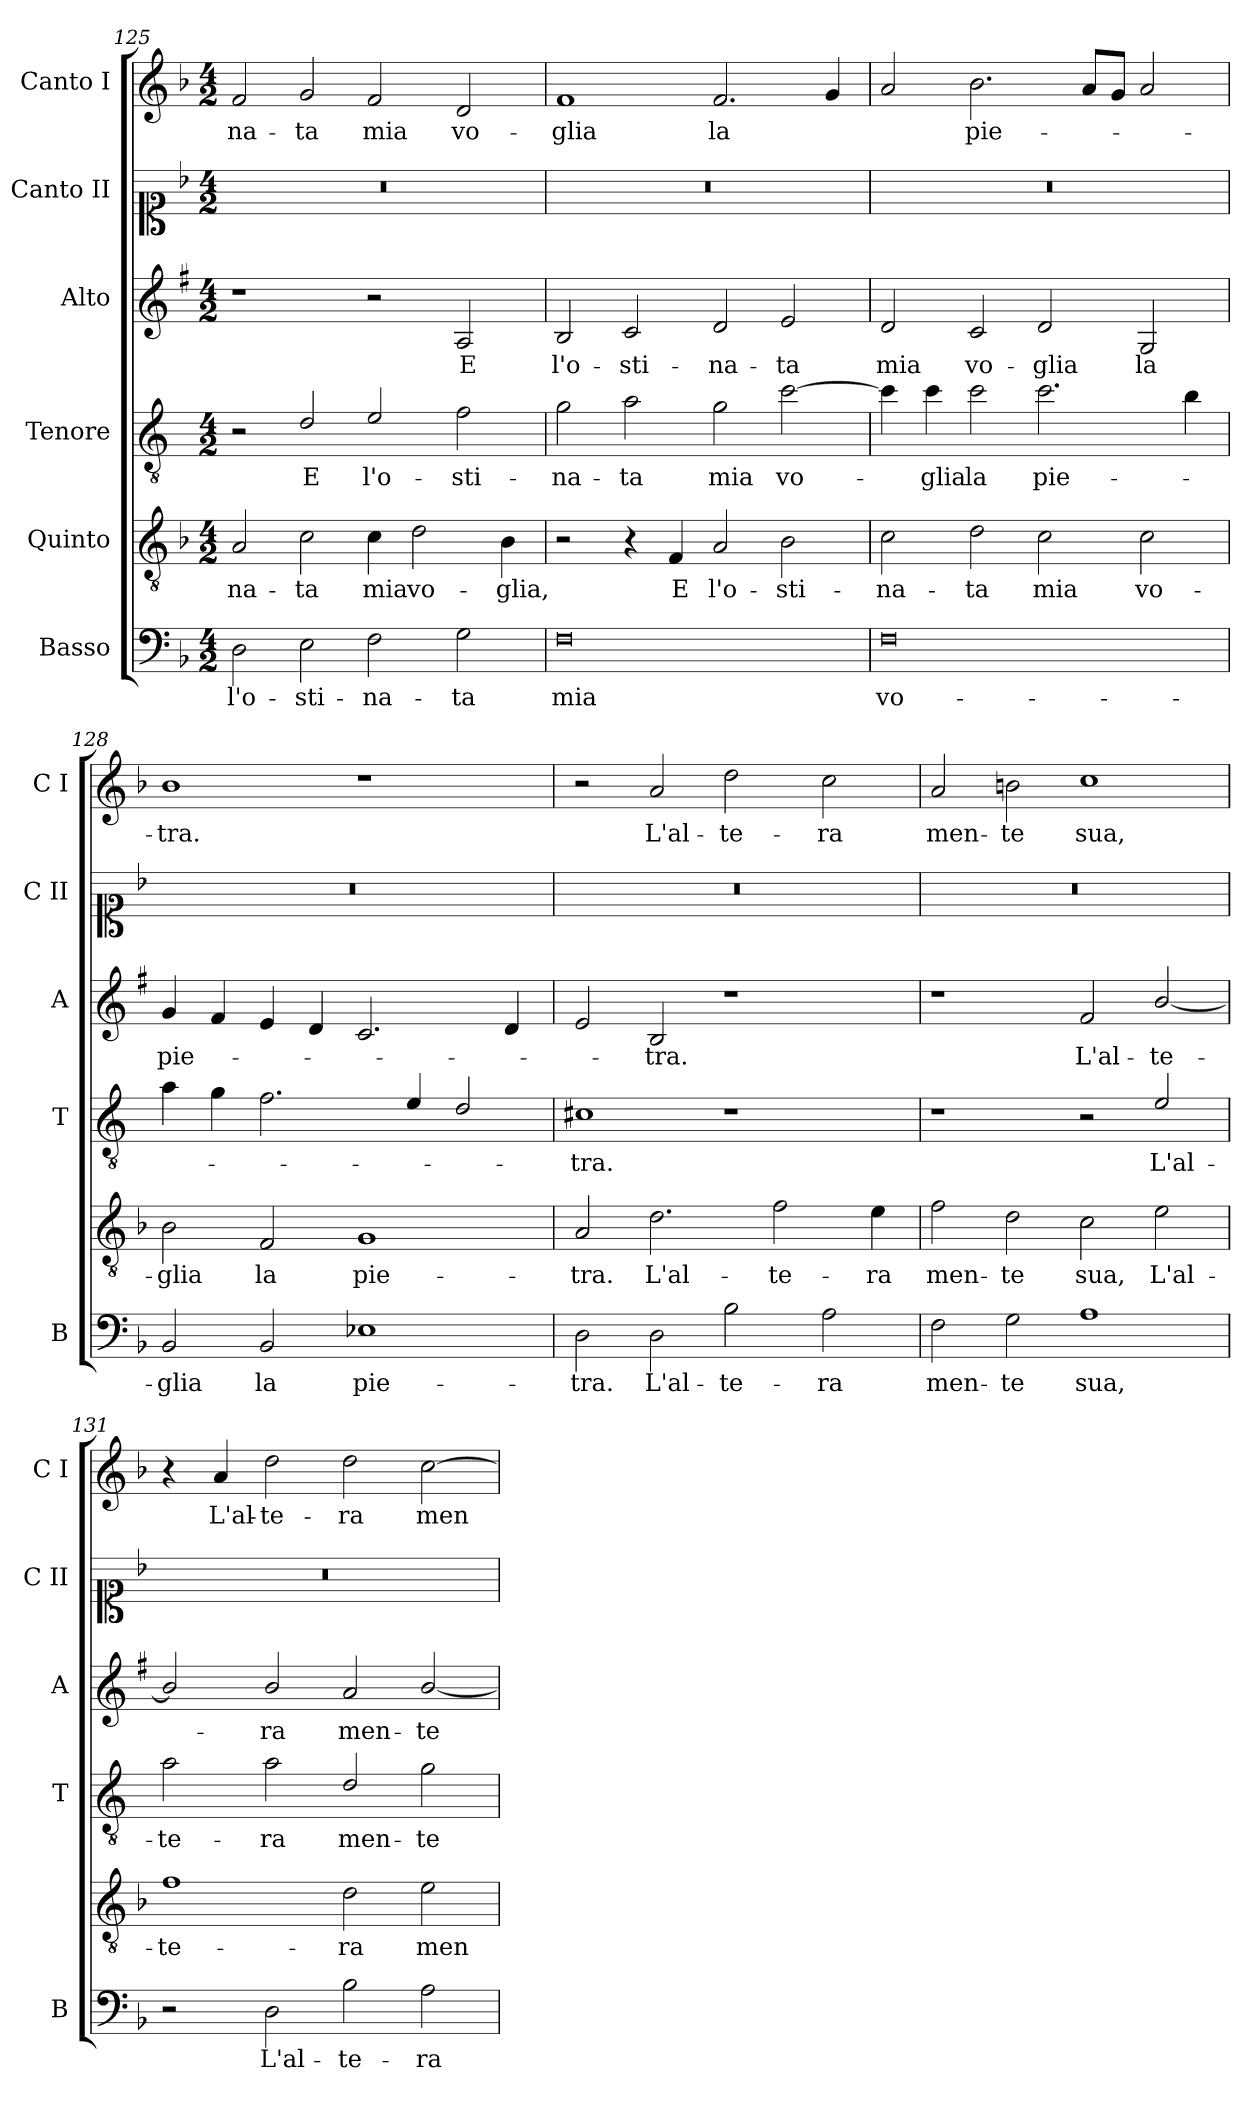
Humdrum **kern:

**kern	**text	**kern	**text	**kern	**text	**kern	**text	**kern	**kern	**text
*part6	*part6	*part5	*part5	*part4	*part4	*part3	*part3	*part2	*part1	*part1
*staff6	*staff6	*staff5	*staff5	*staff4	*staff4	*staff3	*staff3	*staff2	*staff1	*staff1
*I"Basso	*	*I"Quinto	*	*I"Tenore	*	*I"Alto	*	*I"Canto II	*I"Canto I	*
*I'B	*	*	*	*I'T	*	*I'A	*	*I'C II	*I'C I	*
*clefF4	*	*clefGv2	*	*clefGv2	*	*clefG2	*	*clefC1	*clefG2	*
*	*	*	*	*ITrd4c7	*	*ITrd1c2	*	*	*	*
*k[b-]	*	*k[b-]	*	*k[b-]	*	*k[b-]	*	*k[b-]	*k[b-]	*
*F:	*	*F:	*	*F:	*	*F:	*	*F:	*F:	*
*M4/2	*	*M4/2	*	*M4/2	*	*M4/2	*	*M4/2	*M4/2	*
=125	=125	=125	=125	=125	=125	=125	=125	=125	=125	=125
!	!LO:LY:b	!	!LO:LY:b	!	!	!	!	!	!	!LO:LY:b
2D\	l'o-	2A/	-na-	2r	.	1r	.	0r	2f/	-na-
!	!LO:LY:b	!	!LO:LY:b	!	!LO:LY:b	!	!	!	!	!LO:LY:b
2E\	-sti-	2c\	-ta	2G/	E	.	.	.	2g/	-ta
!	!LO:LY:b	!	!LO:LY:b	!	!LO:LY:b	!	!	!	!	!LO:LY:b
2F\	-na-	4c\	mia	2A/	l'o-	2r	.	.	2f/	mia
!	!	!	!LO:LY:b	!	!	!	!	!	!	!
.	.	2d\	vo-	.	.	.	.	.	.	.
!	!LO:LY:b	!	!	!	!LO:LY:b	!	!LO:LY:b	!	!	!LO:LY:b
2G\	-ta	.	.	2B-\	-sti-	2G/	E	.	2d/	vo-
!	!	!	!LO:LY:b	!	!	!	!	!	!	!
.	.	4B-\	-glia,	.	.	.	.	.	.	.
=126	=126	=126	=126	=126	=126	=126	=126	=126	=126	=126
!	!LO:LY:b	!	!	!	!LO:LY:b	!	!LO:LY:b	!	!	!LO:LY:b
0F	mia	2r	.	2c\	-na-	2A/	l'o-	0r	1f	-glia
!	!	!	!	!	!LO:LY:b	!	!LO:LY:b	!	!	!
.	.	4r	.	2d\	-ta	2B-/	-sti-	.	.	.
!	!	!	!LO:LY:b	!	!	!	!	!	!	!
.	.	4F/	E	.	.	.	.	.	.	.
!	!	!	!LO:LY:b	!	!LO:LY:b	!	!LO:LY:b	!	!	!LO:LY:b
.	.	2A/	l'o-	2c\	mia	2c/	-na-	.	2.f/	la
!	!	!	!LO:LY:b	!	!LO:LY:b	!	!LO:LY:b	!	!	!
.	.	2B-\	-sti-	[2f\	vo-	2d/	-ta	.	.	.
.	.	.	.	.	.	.	.	.	4g/	.
=127	=127	=127	=127	=127	=127	=127	=127	=127	=127	=127
!	!LO:LY:b	!	!LO:LY:b	!	!	!	!LO:LY:b	!	!	!
0F	vo-	2c\	-na-	4f\]	.	2c/	mia	0r	2a/	.
!	!	!	!	!	!LO:LY:b	!	!	!	!	!
.	.	.	.	4f\	-glia	.	.	.	.	.
!	!	!	!LO:LY:b	!	!LO:LY:b	!	!LO:LY:b	!	!	!LO:LY:b
.	.	2d\	-ta	2f\	la	2B-/	vo-	.	2.b-\	pie-
!	!	!	!LO:LY:b	!	!LO:LY:b	!	!LO:LY:b	!	!	!
.	.	2c\	mia	2.f\	pie-	2c/	-glia	.	.	.
.	.	.	.	.	.	.	.	.	8a/L	.
.	.	.	.	.	.	.	.	.	8g/J	.
!	!	!	!LO:LY:b	!	!	!	!LO:LY:b	!	!	!
.	.	2c\	vo-	.	.	2F/	la	.	2a/	.
.	.	.	.	4e\	.	.	.	.	.	.
!!LO:PB:g=z
=128	=128	=128	=128	=128	=128	=128	=128	=128	=128	=128
!	!LO:LY:b	!	!LO:LY:b	!	!	!	!LO:LY:b	!	!	!LO:LY:b
2BB-/	-glia	2B-\	-glia	4d\	.	4f/	pie-	0r	1b-	-tra.
.	.	.	.	4c\	.	4e/	.	.	.	.
!	!LO:LY:b	!	!LO:LY:b	!	!	!	!	!	!	!
2BB-/	la	2F/	la	2.B-\	.	4d/	.	.	.	.
.	.	.	.	.	.	4c/	.	.	.	.
!	!LO:LY:b	!	!LO:LY:b	!	!	!	!	!	!	!
1E-X	pie-	1G	pie-	.	.	2.B-/	.	.	1r	.
.	.	.	.	4A/	.	.	.	.	.	.
.	.	.	.	2G/	.	.	.	.	.	.
.	.	.	.	.	.	4c/	.	.	.	.
=129	=129	=129	=129	=129	=129	=129	=129	=129	=129	=129
!	!LO:LY:b	!	!LO:LY:b	!	!LO:LY:b	!	!	!	!	!
2D\	-tra.	2A/	-tra.	1F#X	-tra.	2d/	.	0r	2r	.
!	!LO:LY:b	!	!LO:LY:b	!	!	!	!LO:LY:b	!	!	!LO:LY:b
2D\	L'al-	2.d\	L'al-	.	.	2A/	-tra.	.	2a/	L'al-
!	!LO:LY:b	!	!	!	!	!	!	!	!	!LO:LY:b
2B-\	-te-	.	.	1r	.	1r	.	.	2dd\	-te-
!	!	!	!LO:LY:b	!	!	!	!	!	!	!
.	.	2f\	-te-	.	.	.	.	.	.	.
!	!LO:LY:b	!	!	!	!	!	!	!	!	!LO:LY:b
2A\	-ra	.	.	.	.	.	.	.	2cc\	-ra
!	!	!	!LO:LY:b	!	!	!	!	!	!	!
.	.	4e\	-ra	.	.	.	.	.	.	.
=130	=130	=130	=130	=130	=130	=130	=130	=130	=130	=130
!	!LO:LY:b	!	!LO:LY:b	!	!	!	!	!	!	!LO:LY:b
2F\	men-	2f\	men-	1r	.	1r	.	0r	2a/	men-
!	!LO:LY:b	!	!LO:LY:b	!	!	!	!	!	!	!LO:LY:b
2G\	-te	2d\	-te	.	.	.	.	.	2bn\	-te
!	!LO:LY:b	!	!LO:LY:b	!	!	!	!LO:LY:b	!	!	!LO:LY:b
1A	sua,	2c\	sua,	2r	.	2e/	L'al-	.	1cc	sua,
!	!	!	!LO:LY:b	!	!LO:LY:b	!	!LO:LY:b	!	!	!
.	.	2e\	L'al-	2A/	L'al-	[2a/	-te-	.	.	.
=131	=131	=131	=131	=131	=131	=131	=131	=131	=131	=131
!	!	!	!LO:LY:b	!	!LO:LY:b	!	!	!	!	!
2r	.	1f	-te-	2d\	-te-	2a/]	.	0r	4r	.
!	!	!	!	!	!	!	!	!	!	!LO:LY:b
.	.	.	.	.	.	.	.	.	4a/	L'al-
!	!LO:LY:b	!	!	!	!LO:LY:b	!	!LO:LY:b	!	!	!LO:LY:b
2D\	L'al-	.	.	2d\	-ra	2a/	-ra	.	2dd\	-te-
!	!LO:LY:b	!	!LO:LY:b	!	!LO:LY:b	!	!LO:LY:b	!	!	!LO:LY:b
2B-\	-te-	2d\	-ra	2G/	men-	2g/	men-	.	2dd\	-ra
!	!LO:LY:b	!	!LO:LY:b	!	!LO:LY:b	!	!LO:LY:b	!	!	!LO:LY:b
2A\	-ra	2e\	men-	2c\	-te	[2a/	-te	.	[2cc\	men-
=	=	=	=	=	=	=	=	=	=	=
*-	*-	*-	*-	*-	*-	*-	*-	*-	*-	*-
